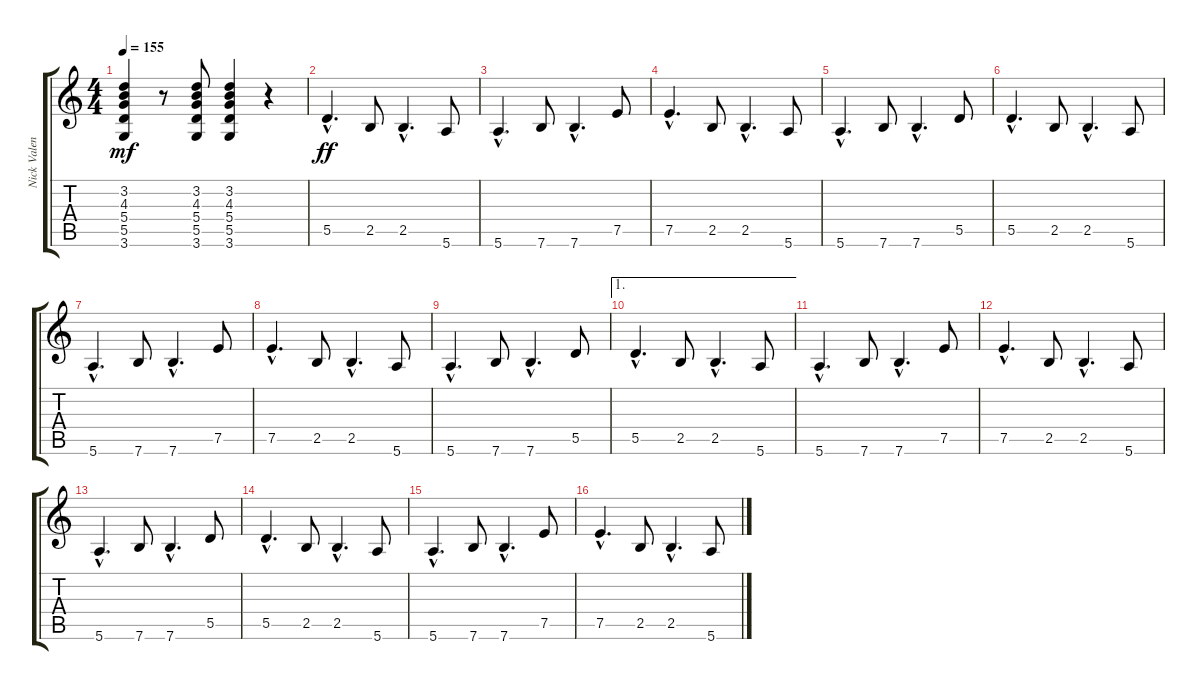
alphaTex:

\track ("Nick Valensi" "Nick Valen") {instrument electricguitarclean}
\staff {score tabs}
\tuning (E4 B3 G3 D3 A2 E2) {hide}
\ts (4 4)
\tempo 155
\clef g2
\ks c
(3.2 4.3 5.4 5.5 3.6).4{dy mf} r.8 (3.2 4.3 5.4 5.5 3.6).8 (3.2 4.3 5.4 5.5 3.6).4 r.4 |
5.5{hac}.4{d dy ff volume 16 balance 8 instrument distortionguitar} 2.5.8 2.5{hac}.4{d} 5.6.8 |
5.6{hac}.4{d} 7.6.8 7.6{hac}.4{d} 7.5.8 |
7.5{hac}.4{d} 2.5.8 2.5{hac}.4{d} 5.6.8 |
5.6{hac}.4{d} 7.6.8 7.6{hac}.4{d} 5.5.8 |
5.5{hac}.4{d} 2.5.8 2.5{hac}.4{d} 5.6.8 |
5.6{hac}.4{d} 7.6.8 7.6{hac}.4{d} 7.5.8 |
7.5{hac}.4{d} 2.5.8 2.5{hac}.4{d} 5.6.8 |
5.6{hac}.4{d} 7.6.8 7.6{hac}.4{d} 5.5.8 |
\ae 1
5.5{hac}.4{d} 2.5.8 2.5{hac}.4{d} 5.6.8 |
5.6{hac}.4{d} 7.6.8 7.6{hac}.4{d} 7.5.8 |
7.5{hac}.4{d} 2.5.8 2.5{hac}.4{d} 5.6.8 |
5.6{hac}.4{d} 7.6.8 7.6{hac}.4{d} 5.5.8 |
5.5{hac}.4{d} 2.5.8 2.5{hac}.4{d} 5.6.8 |
5.6{hac}.4{d} 7.6.8 7.6{hac}.4{d} 7.5.8 |
7.5{hac}.4{d} 2.5.8 2.5{hac}.4{d} 5.6.8
